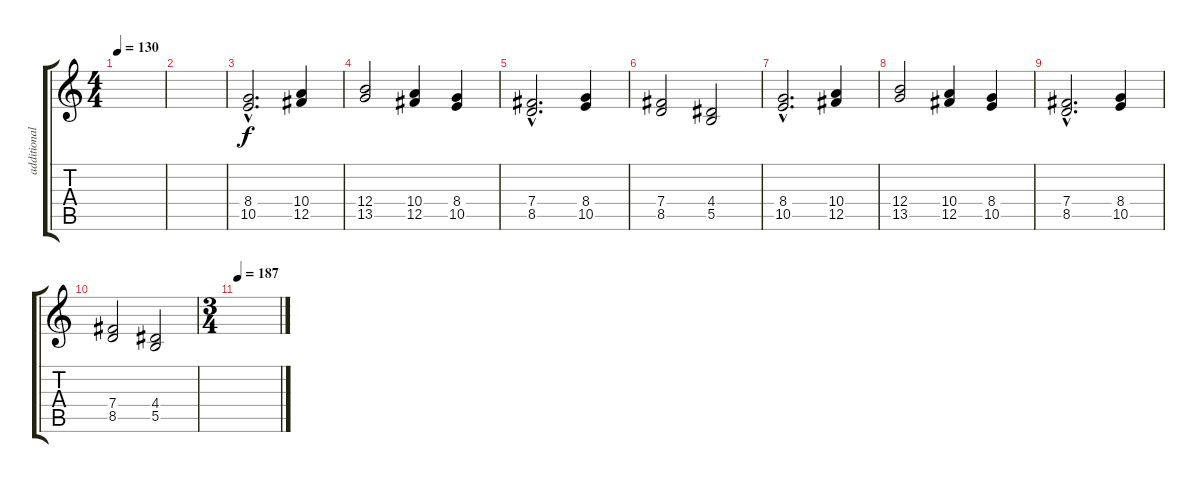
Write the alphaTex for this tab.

\track ("additional guitar" "additional") {instrument distortionguitar}
\staff {score tabs}
\tuning (Db4 Ab3 E3 B2 Gb2 B1) {hide}
\ts (4 4)
\tempo 130
\clef g2
\ks c
|
|
(8.4{hac} 10.5{hac}).2{d} (10.4 12.5).4 |
(12.4 13.5).2 (10.4 12.5).4 (8.4 10.5).4 |
(7.4{hac} 8.5{hac}).2{d} (8.4 10.5).4 |
(7.4 8.5).2 (4.4 5.5).2 |
(8.4{hac} 10.5{hac}).2{d} (10.4 12.5).4 |
(12.4 13.5).2 (10.4 12.5).4 (8.4 10.5).4 |
(7.4{hac} 8.5{hac}).2{d} (8.4 10.5).4 |
(7.4 8.5).2 (4.4 5.5).2 |
\ts (3 4)
\tempo 187
